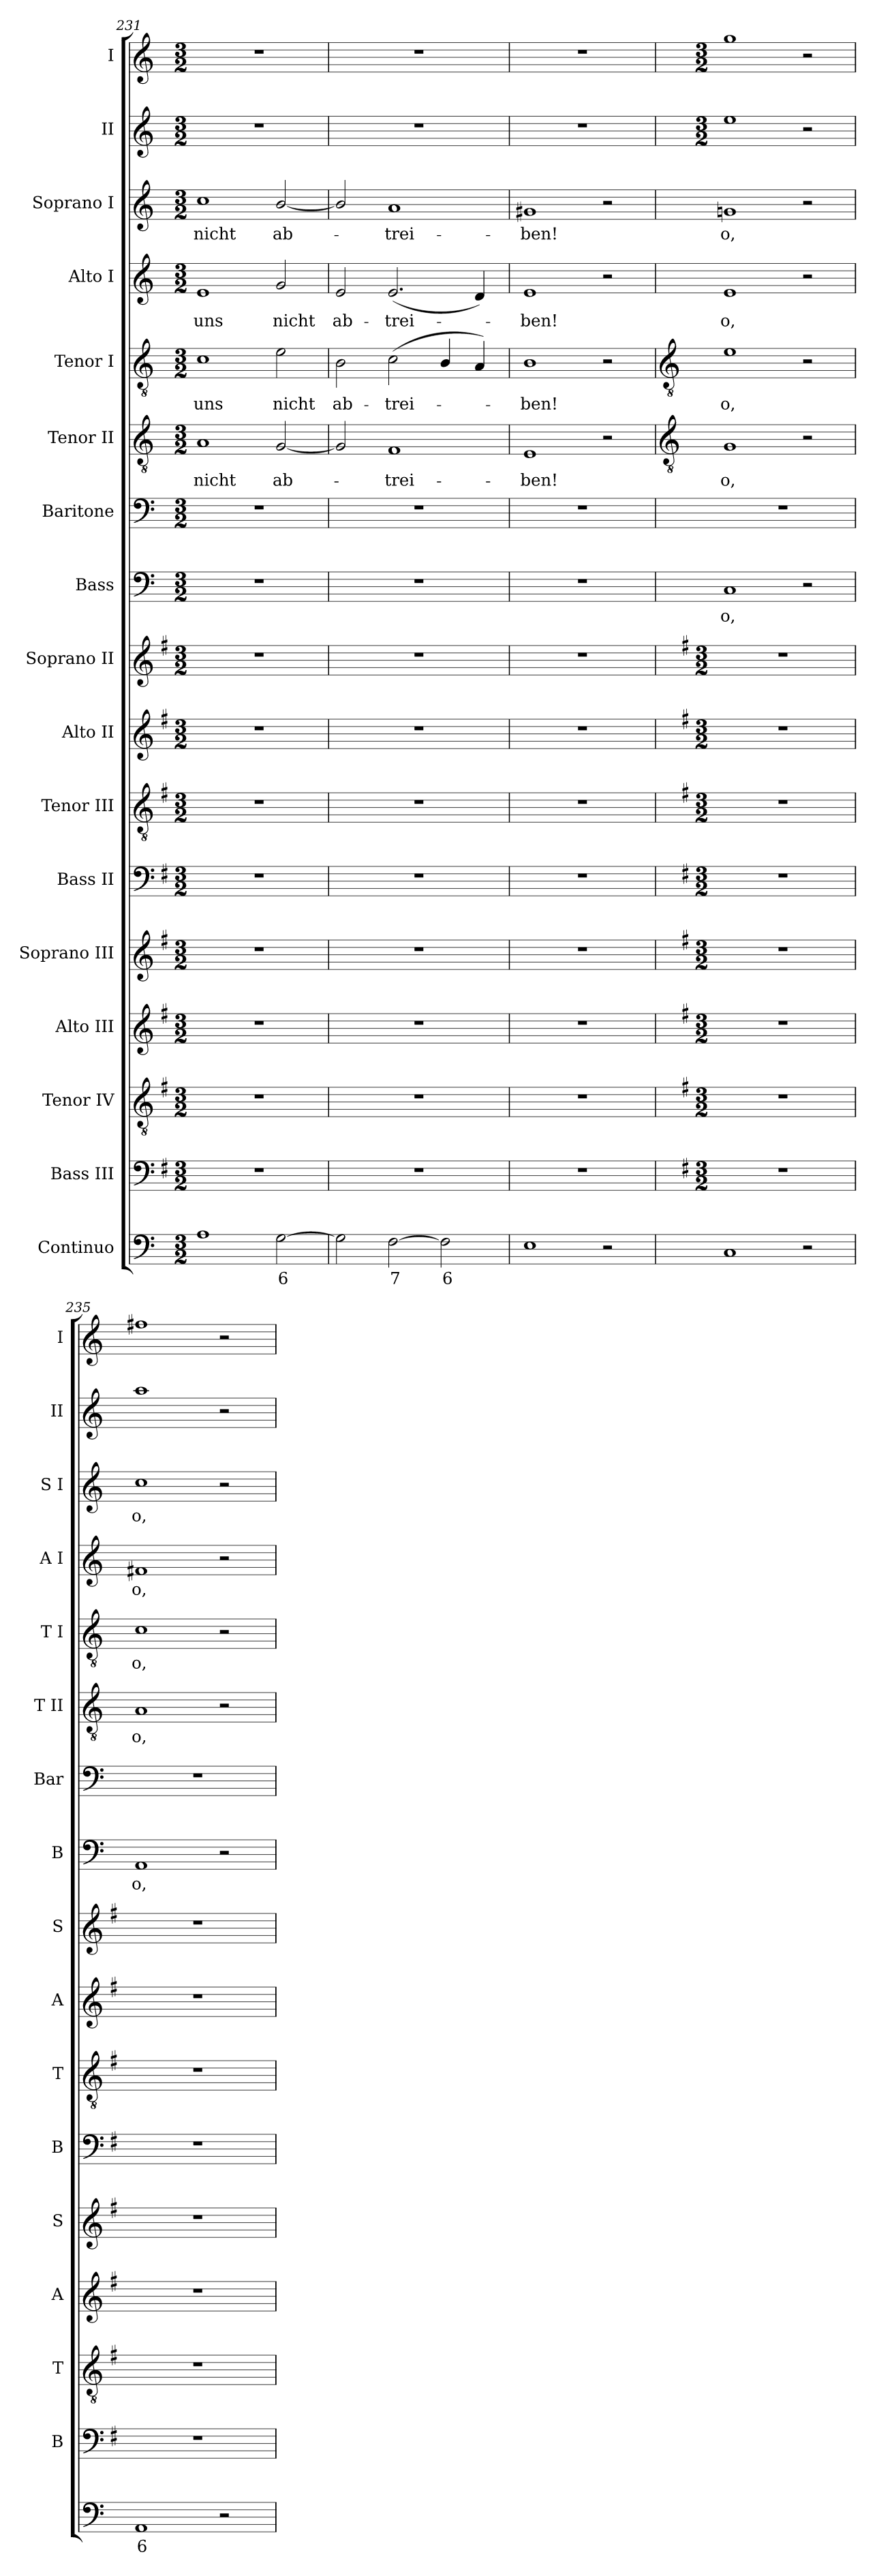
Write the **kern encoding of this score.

**kern	**text	**kern	**kern	**kern	**kern	**kern	**kern	**kern	**kern	**kern	**text	**kern	**kern	**text	**kern	**text	**kern	**text	**kern	**text	**kern	**kern
*part17	*part17	*part16	*part15	*part14	*part13	*part12	*part11	*part10	*part9	*part8	*part8	*part7	*part6	*part6	*part5	*part5	*part4	*part4	*part3	*part3	*part2	*part1
*staff17	*staff17	*staff16	*staff15	*staff14	*staff13	*staff12	*staff11	*staff10	*staff9	*staff8	*staff8	*staff7	*staff6	*staff6	*staff5	*staff5	*staff4	*staff4	*staff3	*staff3	*staff2	*staff1
*I"Continuo	*	*I"Bass III	*I"Tenor IV	*I"Alto III	*I"Soprano III	*I"Bass II	*I"Tenor III	*I"Alto II	*I"Soprano II	*I"Bass	*	*I"Baritone	*I"Tenor II	*	*I"Tenor I	*	*I"Alto I	*	*I"Soprano I	*	*I"II	*I"I
*	*	*I'B	*I'T	*I'A	*I'S	*I'B	*I'T	*I'A	*I'S	*I'B	*	*I'Bar	*I'T II	*	*I'T I	*	*I'A I	*	*I'S I	*	*I'II	*I'I
*clefF4	*	*clefF4	*clefGv2	*clefG2	*clefG2	*clefF4	*clefGv2	*clefG2	*clefG2	*clefF4	*	*clefF4	*clefGv2	*	*clefGv2	*	*clefG2	*	*clefG2	*	*clefG2	*clefG2
*	*	*ITrd4c7	*ITrd4c7	*ITrd4c7	*ITrd4c7	*ITrd4c7	*ITrd4c7	*ITrd4c7	*ITrd4c7	*	*	*	*	*	*	*	*	*	*	*	*	*
*k[]	*	*k[]	*k[]	*k[]	*k[]	*k[]	*k[]	*k[]	*k[]	*k[]	*	*k[]	*k[]	*	*k[]	*	*k[]	*	*k[]	*	*k[]	*k[]
*C:	*	*C:	*C:	*C:	*C:	*C:	*C:	*C:	*C:	*C:	*	*C:	*C:	*	*C:	*	*C:	*	*C:	*	*C:	*C:
*M3/2	*	*M3/2	*M3/2	*M3/2	*M3/2	*M3/2	*M3/2	*M3/2	*M3/2	*M3/2	*	*M3/2	*M3/2	*	*M3/2	*	*M3/2	*	*M3/2	*	*M3/2	*M3/2
=231	=231	=231	=231	=231	=231	=231	=231	=231	=231	=231	=231	=231	=231	=231	=231	=231	=231	=231	=231	=231	=231	=231
!	!	!	!	!	!	!	!	!	!	!LO:N:vis=1	!	!LO:N:vis=1	!	!LO:LY:b	!	!LO:LY:b	!	!LO:LY:b	!	!LO:LY:b	!	!
1A	.	1.r	1.r	1.r	1.r	1.r	1.r	1.r	1.r	1.r	.	1.r	1A	nicht	1c	uns	1e	uns	1cc	nicht	1.r	1.r
!	!LO:LY:b	!	!	!	!	!	!	!	!	!	!	!	!	!LO:LY:b	!	!LO:LY:b	!	!LO:LY:b	!	!LO:LY:b	!	!
[2G	6	.	.	.	.	.	.	.	.	.	.	.	[2G	ab-	2e	nicht	2g	nicht	[2b/	ab-	.	.
=232	=232	=232	=232	=232	=232	=232	=232	=232	=232	=232	=232	=232	=232	=232	=232	=232	=232	=232	=232	=232	=232	=232
!	!	!	!	!	!	!	!	!	!	!LO:N:vis=1	!	!LO:N:vis=1	!	!	!	!LO:LY:b	!	!LO:LY:b	!	!	!	!
2G]	.	1.r	1.r	1.r	1.r	1.r	1.r	1.r	1.r	1.r	.	1.r	2G]	.	2B	ab-	2e	ab-	2b/]	.	1.r	1.r
!	!LO:LY:b	!	!	!	!	!	!	!	!	!	!	!	!	!LO:LY:b	!	!LO:LY:b	!	!LO:LY:b	!	!LO:LY:b	!	!
[2F	7	.	.	.	.	.	.	.	.	.	.	.	1F	trei-	(<2c	-trei-	(<2.e	-trei-	1a	trei-	.	.
!	!LO:LY:b	!	!	!	!	!	!	!	!	!	!	!	!	!	!	!	!	!	!	!	!	!
2F]	6	.	.	.	.	.	.	.	.	.	.	.	.	.	4B/	.	.	.	.	.	.	.
.	.	.	.	.	.	.	.	.	.	.	.	.	.	.	4A)	.	4d)	.	.	.	.	.
=233	=233	=233	=233	=233	=233	=233	=233	=233	=233	=233	=233	=233	=233	=233	=233	=233	=233	=233	=233	=233	=233	=233
!	!	!	!	!	!	!	!	!	!	!LO:N:vis=1	!	!LO:N:vis=1	!	!LO:LY:b	!	!LO:LY:b	!	!LO:LY:b	!	!LO:LY:b	!	!
1E	.	1.r	1.r	1.r	1.r	1.r	1.r	1.r	1.r	1.r	.	1.r	1E	-ben!	1B	ben!	1e	ben!	1g#X	-ben!	1.r	1.r
2r	.	.	.	.	.	.	.	.	.	.	.	.	2r	.	2r	.	2r	.	2r	.	.	.
!!LO:LB:g=z
=234	=234	=234	=234	=234	=234	=234	=234	=234	=234	=234	=234	=234	=234	=234	=234	=234	=234	=234	=234	=234	=234	=234
*	*	*	*	*	*	*	*	*	*	*	*	*	*clefGv2	*	*clefGv2	*	*	*	*	*	*	*
*	*	*	*	*	*	*	*	*	*	*	*	*	*	*	*	*	*	*	*	*	*k[]	*k[]
*	*	*	*	*	*	*	*	*	*	*	*	*	*	*	*	*	*	*	*	*	*C:	*C:
*	*	*M3/2	*M3/2	*M3/2	*M3/2	*M3/2	*M3/2	*M3/2	*M3/2	*	*	*	*	*	*	*	*	*	*	*	*M3/2	*M3/2
!	!	!	!	!	!	!	!	!	!	!	!LO:LY:b	!LO:N:vis=1	!	!LO:LY:b	!	!LO:LY:b	!	!LO:LY:b	!	!LO:LY:b	!	!
1C	.	1.r	1.r	1.r	1.r	1.r	1.r	1.r	1.r	1C	o,	1.r	1G	o,	1e	o,	1e	o,	1gn	o,	1ee	1gg
2r	.	.	.	.	.	.	.	.	.	2r	.	.	2r	.	2r	.	2r	.	2r	.	2r	2r
=235	=235	=235	=235	=235	=235	=235	=235	=235	=235	=235	=235	=235	=235	=235	=235	=235	=235	=235	=235	=235	=235	=235
!	!LO:LY:b	!	!	!	!	!	!	!	!	!	!LO:LY:b	!LO:N:vis=1	!	!LO:LY:b	!	!LO:LY:b	!	!LO:LY:b	!	!LO:LY:b	!	!
1AA	6	1.r	1.r	1.r	1.r	1.r	1.r	1.r	1.r	1AA	o,	1.r	1A	o,	1c	o,	1f#X	o,	1cc	o,	1aa	1ff#X
2r	.	.	.	.	.	.	.	.	.	2r	.	.	2r	.	2r	.	2r	.	2r	.	2r	2r
=	=	=	=	=	=	=	=	=	=	=	=	=	=	=	=	=	=	=	=	=	=	=
*-	*-	*-	*-	*-	*-	*-	*-	*-	*-	*-	*-	*-	*-	*-	*-	*-	*-	*-	*-	*-	*-	*-
